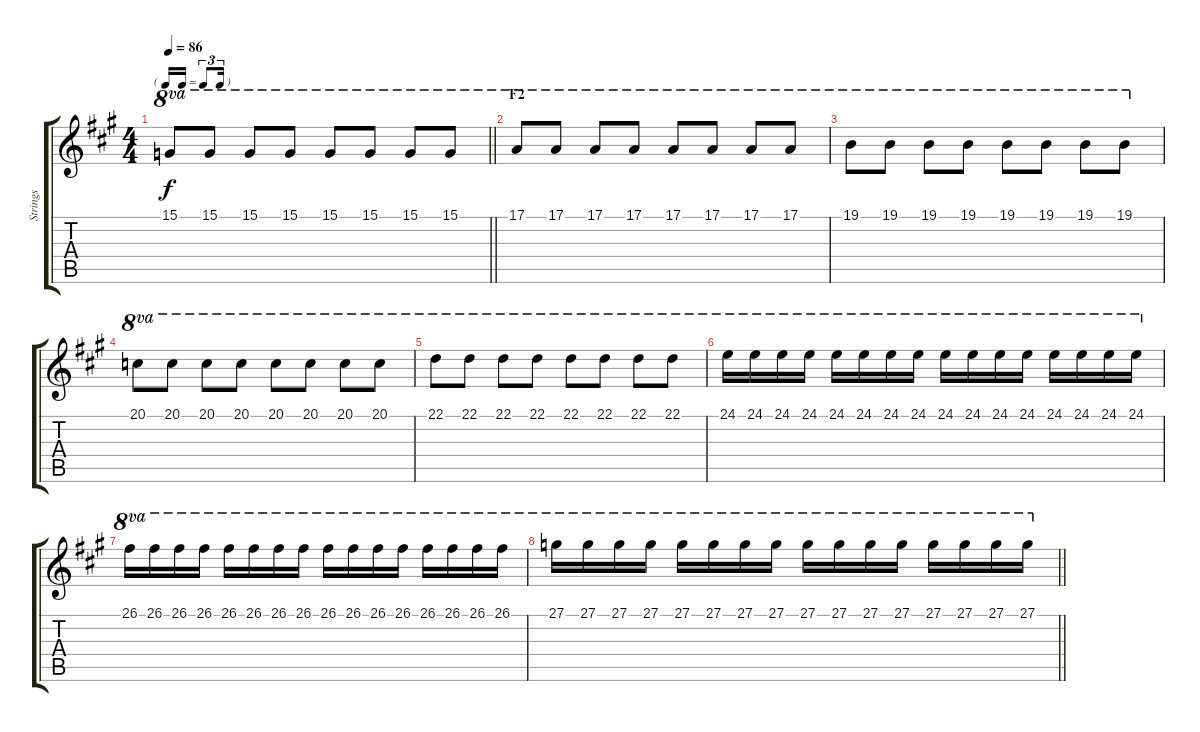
\track ("Strings" "Strings") {instrument stringensemble1}
\staff {score tabs}
\tuning (E4 B3 G3 D3 A2 E2) {hide}
\ts (4 4)
\tf triplet16th
\tempo 86
\clef g2
\barLineRight lightlight
\ks a
15.1.8{ot 8va dy f volume 10} 15.1.8{ot 8va} 15.1.8{ot 8va} 15.1.8{ot 8va} 15.1.8{ot 8va} 15.1.8{ot 8va} 15.1.8{ot 8va} 15.1.8{ot 8va} |
\section ("" "F2")
17.1.8{ot 8va} 17.1.8{ot 8va} 17.1.8{ot 8va} 17.1.8{ot 8va} 17.1.8{ot 8va} 17.1.8{ot 8va} 17.1.8{ot 8va} 17.1.8{ot 8va} |
19.1.8{ot 8va} 19.1.8{ot 8va} 19.1.8{ot 8va} 19.1.8{ot 8va} 19.1.8{ot 8va} 19.1.8{ot 8va} 19.1.8{ot 8va} 19.1.8{ot 8va} |
20.1.8{ot 8va volume 8} 20.1.8{ot 8va} 20.1.8{ot 8va} 20.1.8{ot 8va} 20.1.8{ot 8va} 20.1.8{ot 8va} 20.1.8{ot 8va} 20.1.8{ot 8va} |
22.1.8{ot 8va} 22.1.8{ot 8va} 22.1.8{ot 8va} 22.1.8{ot 8va} 22.1.8{ot 8va} 22.1.8{ot 8va} 22.1.8{ot 8va} 22.1.8{ot 8va} |
24.1.16{ot 8va} 24.1.16{ot 8va} 24.1.16{ot 8va} 24.1.16{ot 8va} 24.1.16{ot 8va} 24.1.16{ot 8va} 24.1.16{ot 8va} 24.1.16{ot 8va} 24.1.16{ot 8va} 24.1.16{ot 8va} 24.1.16{ot 8va} 24.1.16{ot 8va} 24.1.16{ot 8va} 24.1.16{ot 8va} 24.1.16{ot 8va} 24.1.16{ot 8va} |
26.1.16{ot 8va volume 6} 26.1.16{ot 8va} 26.1.16{ot 8va} 26.1.16{ot 8va} 26.1.16{ot 8va} 26.1.16{ot 8va} 26.1.16{ot 8va} 26.1.16{ot 8va} 26.1.16{ot 8va} 26.1.16{ot 8va} 26.1.16{ot 8va} 26.1.16{ot 8va} 26.1.16{ot 8va} 26.1.16{ot 8va} 26.1.16{ot 8va} 26.1.16{ot 8va} |
\barLineRight lightlight
27.1.16{ot 8va} 27.1.16{ot 8va} 27.1.16{ot 8va} 27.1.16{ot 8va} 27.1.16{ot 8va} 27.1.16{ot 8va} 27.1.16{ot 8va} 27.1.16{ot 8va} 27.1.16{ot 8va} 27.1.16{ot 8va} 27.1.16{ot 8va} 27.1.16{ot 8va} 27.1.16{ot 8va} 27.1.16{ot 8va} 27.1.16{ot 8va} 27.1.16{ot 8va}
